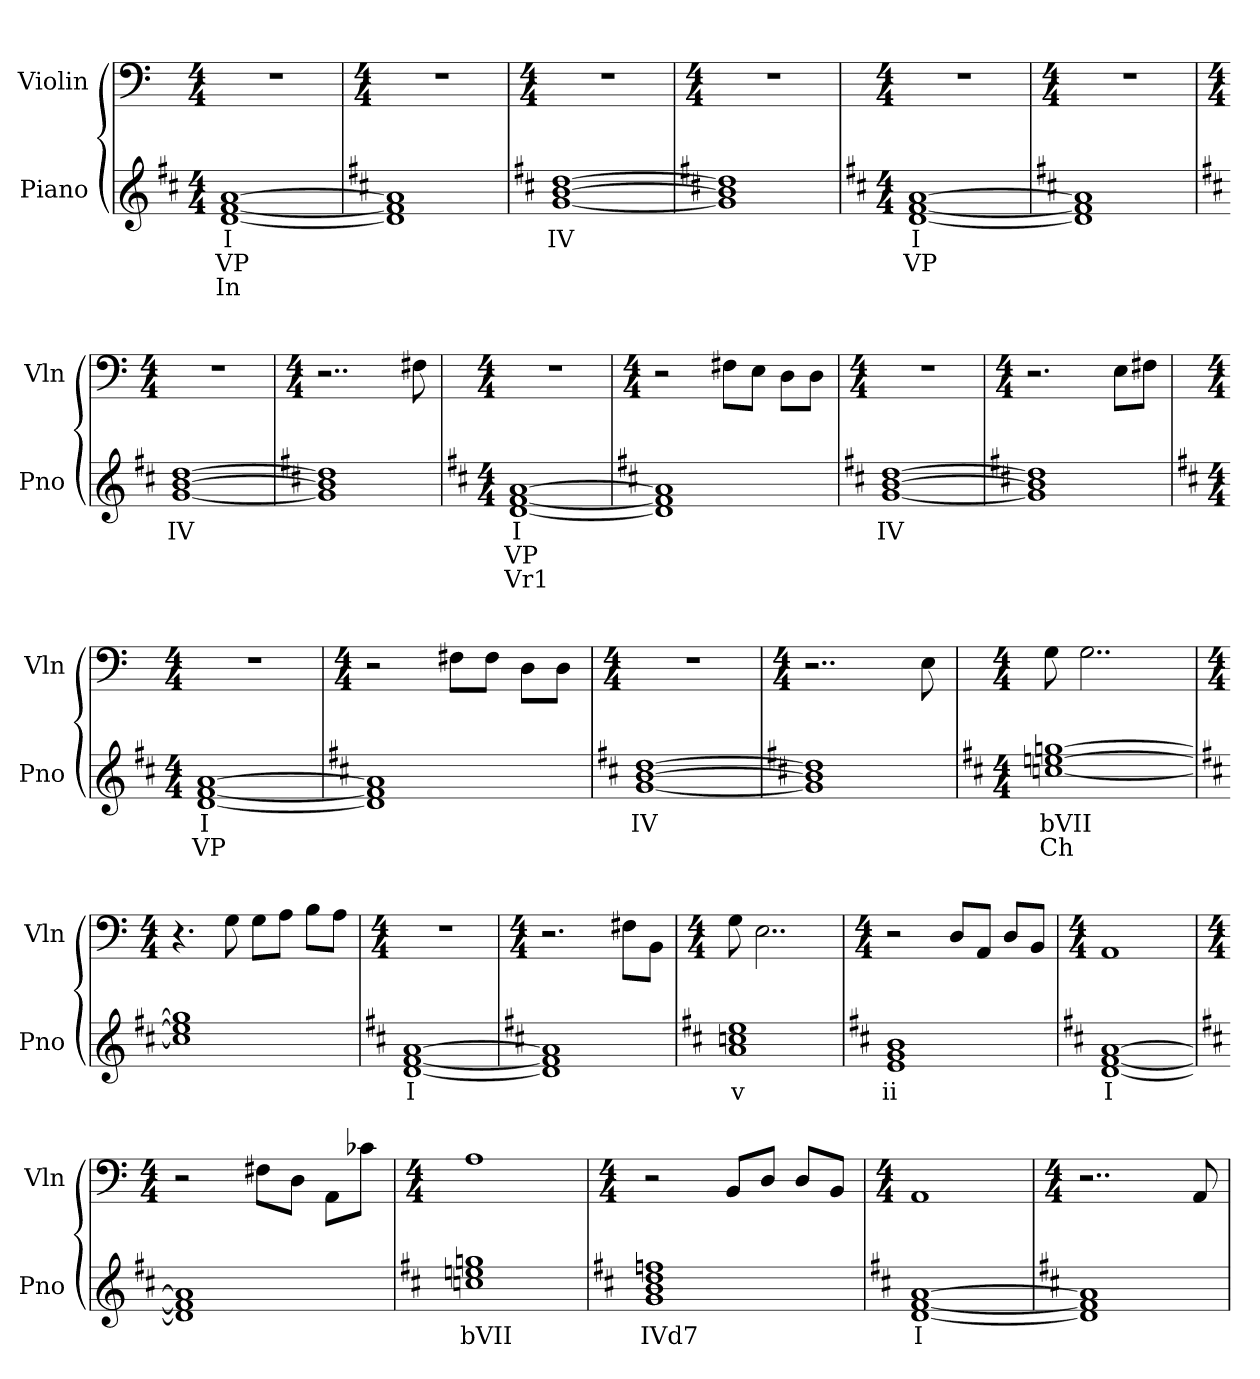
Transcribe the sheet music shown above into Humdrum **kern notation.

**kern	**text	**text	**text	**kern
*part2	*part2	*part2	*part2	*part1
*staff2	*staff2	*staff2	*staff2	*staff1
*I"Piano	*	*	*	*I"Violin
*I'Pno	*	*	*	*I'Vln
*k[f#c#]	*	*	*	*
*D:	*	*	*	*
*M4/4	*	*	*	*M4/4
=	=	=	=	=
[1d [1f# [1a	I	VP	In	1r
=	=	=	=	=
*k[f#c#]	*	*	*	*
*D:	*	*	*	*
*	*	*	*	*M4/4
1d] 1f#] 1a]	.	.	.	1r
=	=	=	=	=
*k[f#c#]	*	*	*	*
*D:	*	*	*	*
*	*	*	*	*M4/4
[1g [1b [1dd	IV	.	.	1r
=	=	=	=	=
*k[f#c#]	*	*	*	*
*D:	*	*	*	*
*	*	*	*	*M4/4
1g] 1b] 1dd]	.	.	.	1r
=	=	=	=	=
*k[f#c#]	*	*	*	*
*D:	*	*	*	*
*M4/4	*	*	*	*M4/4
[1d [1f# [1a	I	VP	.	1r
=	=	=	=	=
*k[f#c#]	*	*	*	*
*D:	*	*	*	*
*	*	*	*	*M4/4
1d] 1f#] 1a]	.	.	.	1r
=	=	=	=	=
*k[f#c#]	*	*	*	*
*D:	*	*	*	*
*	*	*	*	*M4/4
[1g [1b [1dd	IV	.	.	1r
=	=	=	=	=
*k[f#c#]	*	*	*	*
*D:	*	*	*	*
*	*	*	*	*M4/4
1g] 1b] 1dd]	.	.	.	2..r
.	.	.	.	8F#X
=	=	=	=	=
*k[f#c#]	*	*	*	*
*D:	*	*	*	*
*M4/4	*	*	*	*M4/4
[1d [1f# [1a	I	VP	Vr1	1r
=	=	=	=	=
*k[f#c#]	*	*	*	*
*D:	*	*	*	*
*	*	*	*	*M4/4
1d] 1f#] 1a]	.	.	.	2r
.	.	.	.	8F#XL
.	.	.	.	8EJ
.	.	.	.	8DL
.	.	.	.	8DJ
=	=	=	=	=
*k[f#c#]	*	*	*	*
*D:	*	*	*	*
*	*	*	*	*M4/4
[1g [1b [1dd	IV	.	.	1r
=	=	=	=	=
*k[f#c#]	*	*	*	*
*D:	*	*	*	*
*	*	*	*	*M4/4
1g] 1b] 1dd]	.	.	.	2.r
.	.	.	.	8EL
.	.	.	.	8F#XJ
=	=	=	=	=
*k[f#c#]	*	*	*	*
*D:	*	*	*	*
*M4/4	*	*	*	*M4/4
[1d [1f# [1a	I	VP	.	1r
=	=	=	=	=
*k[f#c#]	*	*	*	*
*D:	*	*	*	*
*	*	*	*	*M4/4
1d] 1f#] 1a]	.	.	.	2r
.	.	.	.	8F#XL
.	.	.	.	8F#J
.	.	.	.	8DL
.	.	.	.	8DJ
=	=	=	=	=
*k[f#c#]	*	*	*	*
*D:	*	*	*	*
*	*	*	*	*M4/4
[1g [1b [1dd	IV	.	.	1r
=	=	=	=	=
*k[f#c#]	*	*	*	*
*D:	*	*	*	*
*	*	*	*	*M4/4
1g] 1b] 1dd]	.	.	.	2..r
.	.	.	.	8E
=	=	=	=	=
*k[f#c#]	*	*	*	*
*D:	*	*	*	*
*M4/4	*	*	*	*M4/4
[1ccn [1een [1ggn	bVII	Ch	.	8G
.	.	.	.	2..G
=	=	=	=	=
*k[f#c#]	*	*	*	*
*D:	*	*	*	*
*	*	*	*	*M4/4
1ccn] 1een] 1ggn]	.	.	.	4.r
.	.	.	.	8G
.	.	.	.	8GL
.	.	.	.	8AJ
.	.	.	.	8BL
.	.	.	.	8AJ
=	=	=	=	=
*k[f#c#]	*	*	*	*
*D:	*	*	*	*
*	*	*	*	*M4/4
[1d [1f# [1a	I	.	.	1r
=	=	=	=	=
*k[f#c#]	*	*	*	*
*D:	*	*	*	*
*	*	*	*	*M4/4
1d] 1f#] 1a]	.	.	.	2.r
.	.	.	.	8F#XL
.	.	.	.	8BBJ
=	=	=	=	=
*k[f#c#]	*	*	*	*
*D:	*	*	*	*
*	*	*	*	*M4/4
1a 1ccn 1ee	v	.	.	8G
.	.	.	.	2..E
=	=	=	=	=
*k[f#c#]	*	*	*	*
*D:	*	*	*	*
*	*	*	*	*M4/4
1e 1g 1b	ii	.	.	2r
.	.	.	.	8DL
.	.	.	.	8AAJ
.	.	.	.	8DL
.	.	.	.	8BBJ
=	=	=	=	=
*k[f#c#]	*	*	*	*
*D:	*	*	*	*
*	*	*	*	*M4/4
[1d [1f# [1a	I	.	.	1AA
=	=	=	=	=
*k[f#c#]	*	*	*	*
*D:	*	*	*	*
*	*	*	*	*M4/4
1d] 1f#] 1a]	.	.	.	2r
.	.	.	.	8F#XL
.	.	.	.	8DJ
.	.	.	.	8AAL
.	.	.	.	8c-XJ
=	=	=	=	=
*k[f#c#]	*	*	*	*
*D:	*	*	*	*
*	*	*	*	*M4/4
1ccn 1een 1ggn	bVII	.	.	1A
=	=	=	=	=
*k[f#c#]	*	*	*	*
*D:	*	*	*	*
*	*	*	*	*M4/4
1g 1b 1dd 1ffn	IVd7	.	.	2r
.	.	.	.	8BBL
.	.	.	.	8DJ
.	.	.	.	8DL
.	.	.	.	8BBJ
=	=	=	=	=
*k[f#c#]	*	*	*	*
*D:	*	*	*	*
*	*	*	*	*M4/4
[1d [1f# [1a	I	.	.	1AA
=	=	=	=	=
*k[f#c#]	*	*	*	*
*D:	*	*	*	*
*	*	*	*	*M4/4
1d] 1f#] 1a]	.	.	.	2..r
.	.	.	.	8AA
=	=	=	=	=
*-	*-	*-	*-	*-
